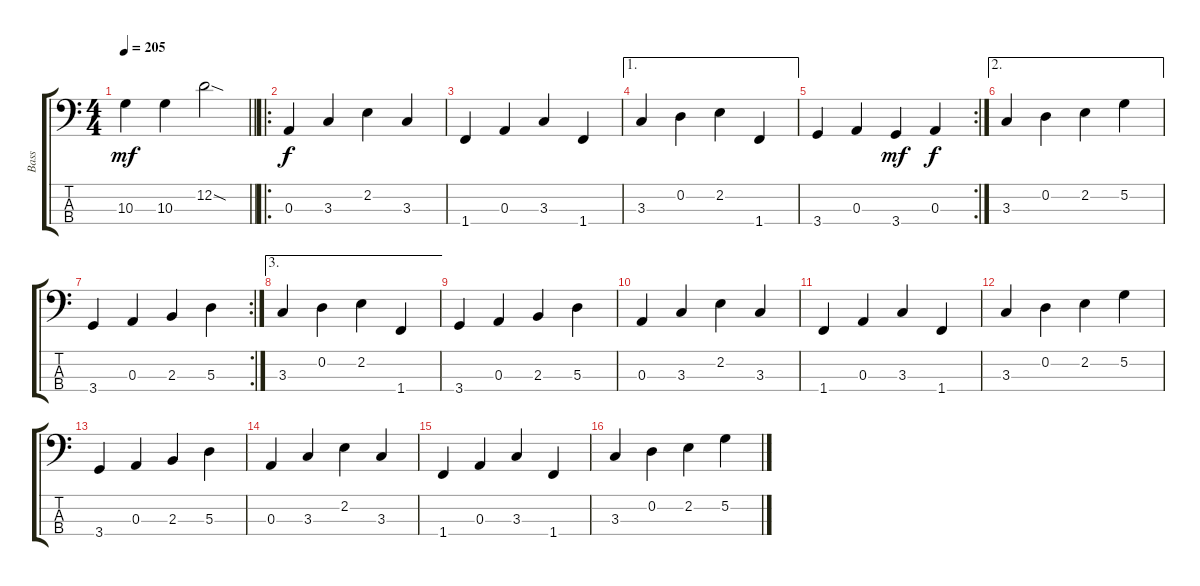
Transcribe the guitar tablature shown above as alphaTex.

\track ("Bass" "Bass") {instrument electricbassfinger}
\staff {score tabs}
\tuning (G2 D2 A1 E1) {hide}
\ts (4 4)
\tempo 205
\clef f4
\barLineRight lightlight
\ks c
10.3.4{dy mf} 10.3.4 12.2{sod}.2 |
\ro
0.3.4{dy f} 3.3.4 2.2.4 3.3.4 |
1.4.4 0.3.4 3.3.4 1.4.4 |
\ae 1
3.3.4 0.2.4 2.2.4 1.4.4 |
\rc 2
3.4.4 0.3.4 3.4.4{dy mf} 0.3.4{dy f} |
\ae 2
3.3.4 0.2.4 2.2.4 5.2.4 |
\rc 2
3.4.4 0.3.4 2.3.4 5.3.4 |
\ae 3
3.3.4 0.2.4 2.2.4 1.4.4 |
3.4.4 0.3.4 2.3.4 5.3.4 |
0.3.4 3.3.4 2.2.4 3.3.4 |
1.4.4 0.3.4 3.3.4 1.4.4 |
3.3.4 0.2.4 2.2.4 5.2.4 |
3.4.4 0.3.4 2.3.4 5.3.4 |
0.3.4 3.3.4 2.2.4 3.3.4 |
1.4.4 0.3.4 3.3.4 1.4.4 |
3.3.4 0.2.4 2.2.4 5.2.4
